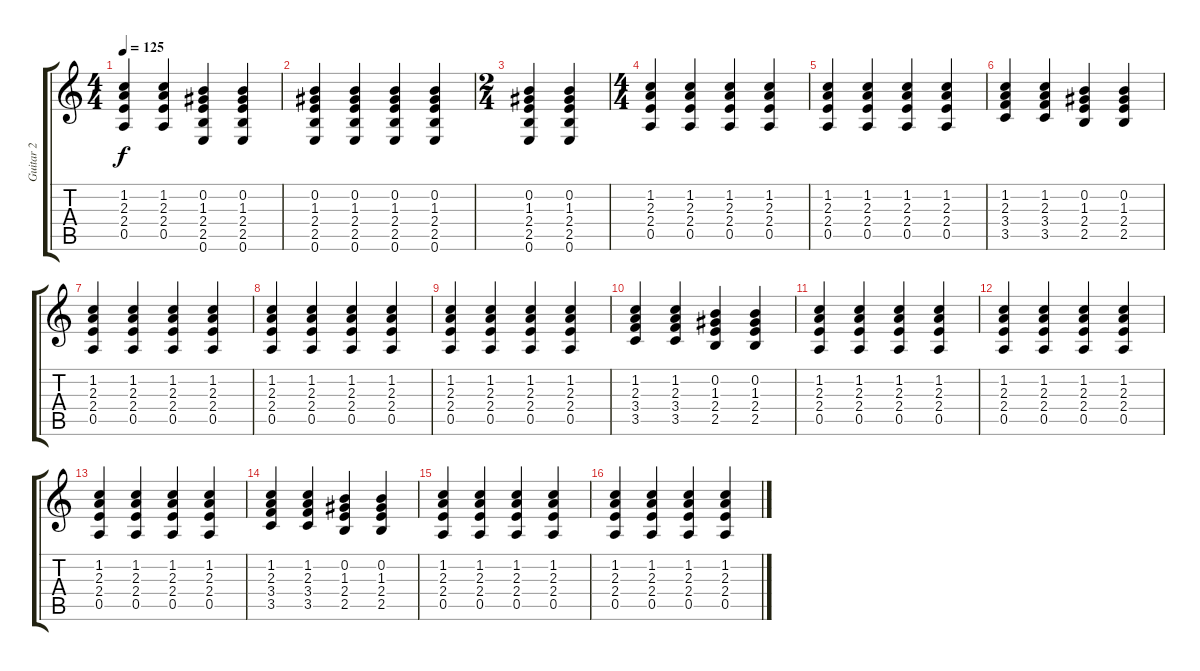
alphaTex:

\track ("Guitar 2" "Guitar 2") {instrument overdrivenguitar}
\staff {score tabs}
\tuning (E4 B3 G3 D3 A2 E2) {hide}
\ts (4 4)
\tempo 125
\clef g2
\ks c
(1.2 2.3 2.4 0.5).4{dy f} (1.2 2.3 2.4 0.5).4 (0.2 1.3 2.4 2.5 0.6).4 (0.2 1.3 2.4 2.5 0.6).4 |
(0.2 1.3 2.4 2.5 0.6).4 (0.2 1.3 2.4 2.5 0.6).4 (0.2 1.3 2.4 2.5 0.6).4 (0.2 1.3 2.4 2.5 0.6).4 |
\ts (2 4)
(0.2 1.3 2.4 2.5 0.6).4 (0.2 1.3 2.4 2.5 0.6).4 |
\ts (4 4)
(1.2 2.3 2.4 0.5).4 (1.2 2.3 2.4 0.5).4 (1.2 2.3 2.4 0.5).4 (1.2 2.3 2.4 0.5).4 |
(1.2 2.3 2.4 0.5).4 (1.2 2.3 2.4 0.5).4 (1.2 2.3 2.4 0.5).4 (1.2 2.3 2.4 0.5).4 |
(1.2 2.3 3.4 3.5).4 (1.2 2.3 3.4 3.5).4 (0.2 1.3 2.4 2.5).4 (0.2 1.3 2.4 2.5).4 |
(1.2 2.3 2.4 0.5).4 (1.2 2.3 2.4 0.5).4 (1.2 2.3 2.4 0.5).4 (1.2 2.3 2.4 0.5).4 |
(1.2 2.3 2.4 0.5).4 (1.2 2.3 2.4 0.5).4 (1.2 2.3 2.4 0.5).4 (1.2 2.3 2.4 0.5).4 |
(1.2 2.3 2.4 0.5).4 (1.2 2.3 2.4 0.5).4 (1.2 2.3 2.4 0.5).4 (1.2 2.3 2.4 0.5).4 |
(1.2 2.3 3.4 3.5).4 (1.2 2.3 3.4 3.5).4 (0.2 1.3 2.4 2.5).4 (0.2 1.3 2.4 2.5).4 |
(1.2 2.3 2.4 0.5).4 (1.2 2.3 2.4 0.5).4 (1.2 2.3 2.4 0.5).4 (1.2 2.3 2.4 0.5).4 |
(1.2 2.3 2.4 0.5).4 (1.2 2.3 2.4 0.5).4 (1.2 2.3 2.4 0.5).4 (1.2 2.3 2.4 0.5).4 |
(1.2 2.3 2.4 0.5).4 (1.2 2.3 2.4 0.5).4 (1.2 2.3 2.4 0.5).4 (1.2 2.3 2.4 0.5).4 |
(1.2 2.3 3.4 3.5).4 (1.2 2.3 3.4 3.5).4 (0.2 1.3 2.4 2.5).4 (0.2 1.3 2.4 2.5).4 |
(1.2 2.3 2.4 0.5).4 (1.2 2.3 2.4 0.5).4 (1.2 2.3 2.4 0.5).4 (1.2 2.3 2.4 0.5).4 |
(1.2 2.3 2.4 0.5).4 (1.2 2.3 2.4 0.5).4 (1.2 2.3 2.4 0.5).4 (1.2 2.3 2.4 0.5).4
